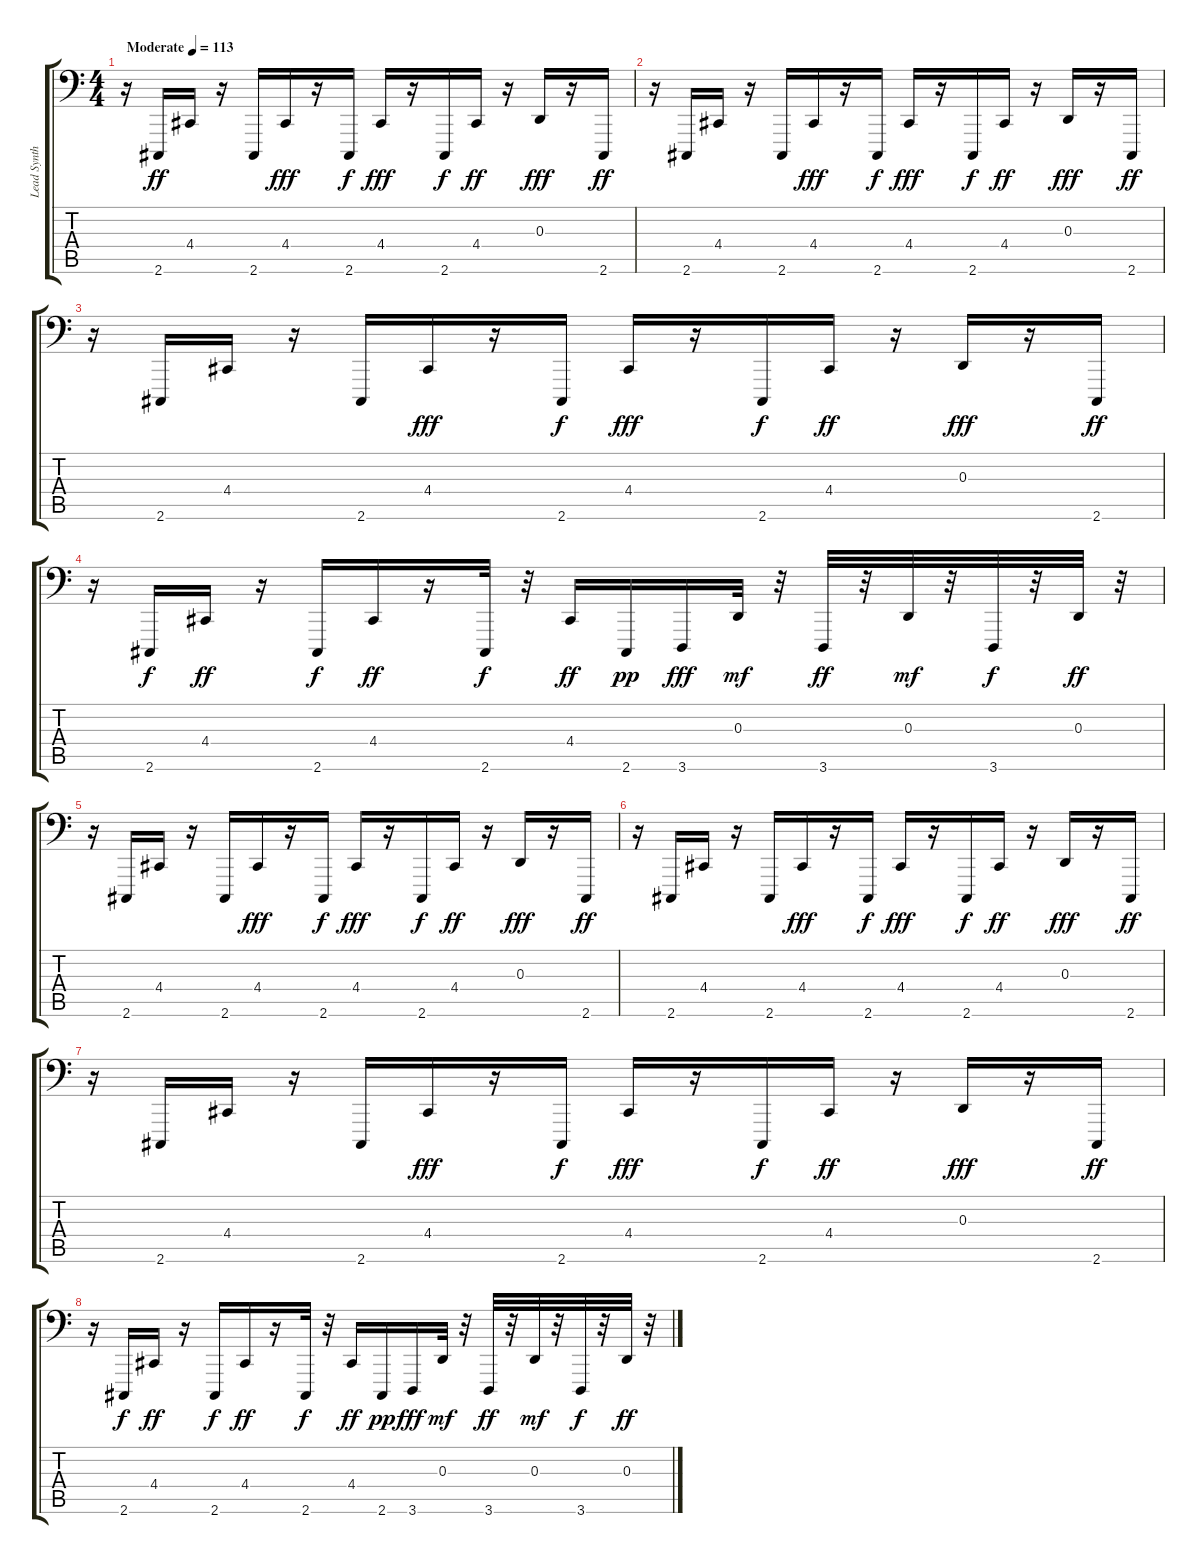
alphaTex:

\track ("Lead Synth 2" "Lead Synth") {instrument lead2sawtooth}
\staff {score tabs}
\tuning (B2 Gb2 D2 A1 E1 B0) {hide}
\ts (4 4)
\tempo (113 "Moderate")
\clef f4
\ks c
r.16{dy ff instrument lead2sawtooth} 2.6.16 4.4.16 r.16 2.6.16 4.4.16{dy fff} r.16 2.6.16{dy f} 4.4.16{dy fff} r.16 2.6.16{dy f} 4.4.16{dy ff} r.16 0.3.16{dy fff} r.16 2.6.16{dy ff} |
r.16 2.6.16 4.4.16 r.16 2.6.16 4.4.16{dy fff} r.16 2.6.16{dy f} 4.4.16{dy fff} r.16 2.6.16{dy f} 4.4.16{dy ff} r.16 0.3.16{dy fff} r.16 2.6.16{dy ff} |
r.16 2.6.16 4.4.16 r.16 2.6.16 4.4.16{dy fff} r.16 2.6.16{dy f} 4.4.16{dy fff} r.16 2.6.16{dy f} 4.4.16{dy ff} r.16 0.3.16{dy fff} r.16 2.6.16{dy ff} |
r.16 2.6.16{dy f} 4.4.16{dy ff} r.16 2.6.16{dy f} 4.4.16{dy ff} r.16 2.6.32{dy f} r.32 4.4.16{dy ff} 2.6.16{dy pp} 3.6.16{dy fff} 0.3.32{dy mf} r.32 3.6.32{dy ff} r.32 0.3.32{dy mf} r.32 3.6.32{dy f} r.32 0.3.32{dy ff} r.32 |
r.16 2.6.16 4.4.16 r.16 2.6.16 4.4.16{dy fff} r.16 2.6.16{dy f} 4.4.16{dy fff} r.16 2.6.16{dy f} 4.4.16{dy ff} r.16 0.3.16{dy fff} r.16 2.6.16{dy ff} |
r.16 2.6.16 4.4.16 r.16 2.6.16 4.4.16{dy fff} r.16 2.6.16{dy f} 4.4.16{dy fff} r.16 2.6.16{dy f} 4.4.16{dy ff} r.16 0.3.16{dy fff} r.16 2.6.16{dy ff} |
r.16 2.6.16 4.4.16 r.16 2.6.16 4.4.16{dy fff} r.16 2.6.16{dy f} 4.4.16{dy fff} r.16 2.6.16{dy f} 4.4.16{dy ff} r.16 0.3.16{dy fff} r.16 2.6.16{dy ff} |
r.16 2.6.16{dy f} 4.4.16{dy ff} r.16 2.6.16{dy f} 4.4.16{dy ff} r.16 2.6.32{dy f} r.32 4.4.16{dy ff} 2.6.16{dy pp} 3.6.16{dy fff} 0.3.32{dy mf} r.32 3.6.32{dy ff} r.32 0.3.32{dy mf} r.32 3.6.32{dy f} r.32 0.3.32{dy ff} r.32
